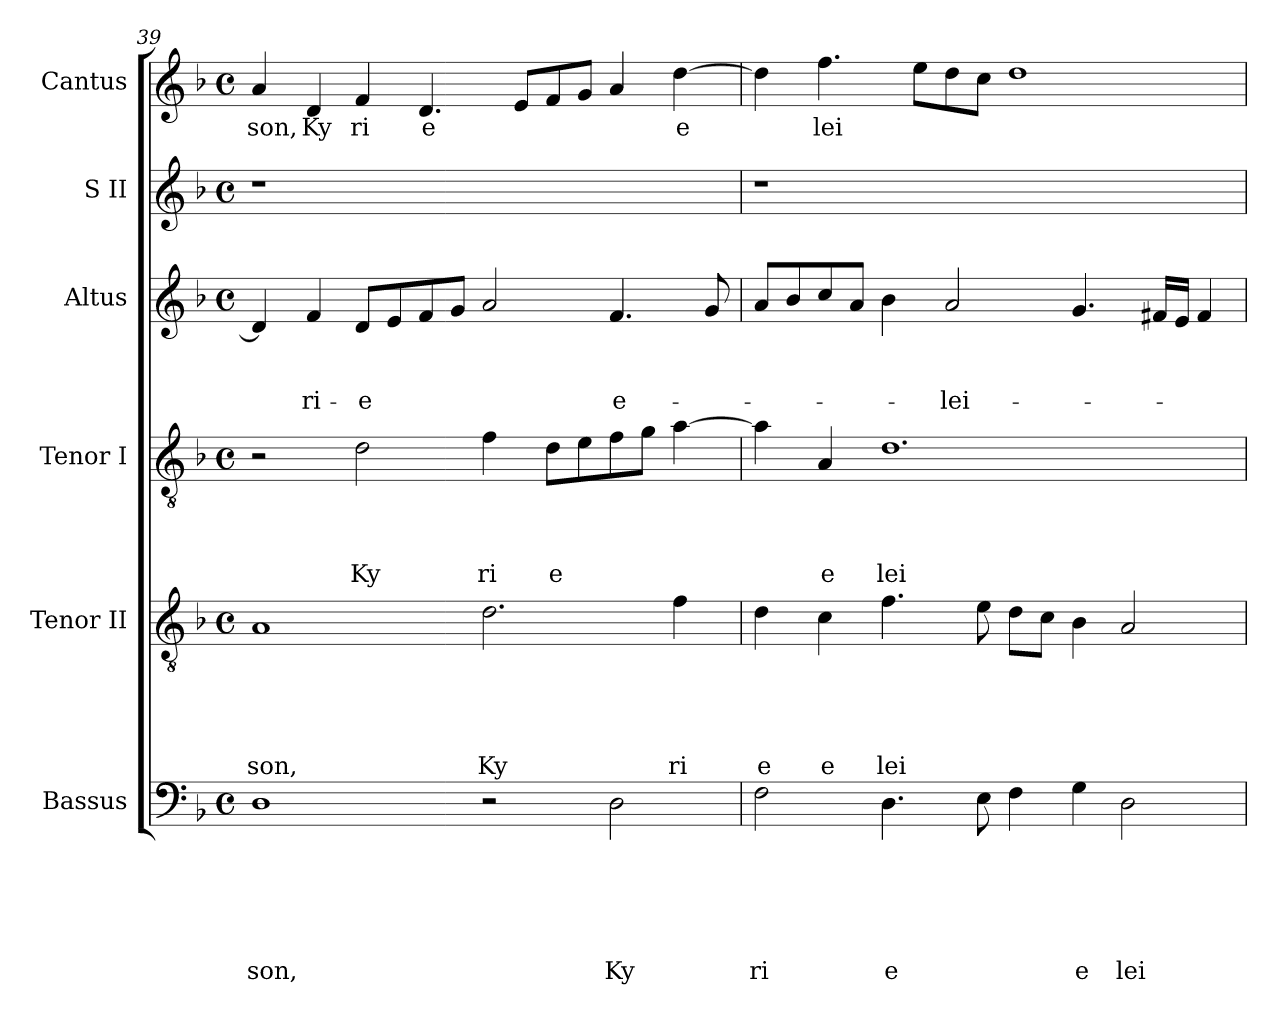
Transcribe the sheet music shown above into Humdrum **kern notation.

**kern	**text	**text	**text	**text	**text	**text	**kern	**text	**text	**text	**text	**text	**kern	**text	**text	**text	**text	**kern	**text	**text	**text	**kern	**kern	**text
*part6	*part6	*part6	*part6	*part6	*part6	*part6	*part5	*part5	*part5	*part5	*part5	*part5	*part4	*part4	*part4	*part4	*part4	*part3	*part3	*part3	*part3	*part2	*part1	*part1
*staff6	*staff6	*staff6	*staff6	*staff6	*staff6	*staff6	*staff5	*staff5	*staff5	*staff5	*staff5	*staff5	*staff4	*staff4	*staff4	*staff4	*staff4	*staff3	*staff3	*staff3	*staff3	*staff2	*staff1	*staff1
*I"Bassus	*	*	*	*	*	*	*I"Tenor II	*	*	*	*	*	*I"Tenor I	*	*	*	*	*I"Altus	*	*	*	*I"S II	*I"Cantus	*
*I'B	*	*	*	*	*	*	*I'T II	*	*	*	*	*	*I'T I	*	*	*	*	*I'A	*	*	*	*	*	*
*clefF4	*	*	*	*	*	*	*clefGv2	*	*	*	*	*	*clefGv2	*	*	*	*	*clefG2	*	*	*	*clefG2	*clefG2	*
*k[b-]	*	*	*	*	*	*	*k[b-]	*	*	*	*	*	*k[b-]	*	*	*	*	*k[b-]	*	*	*	*k[b-]	*k[b-]	*
*F:	*	*	*	*	*	*	*F:	*	*	*	*	*	*F:	*	*	*	*	*F:	*	*	*	*F:	*F:	*
*M4/4	*	*	*	*	*	*	*M4/4	*	*	*	*	*	*M4/4	*	*	*	*	*M4/4	*	*	*	*M4/4	*M4/4	*
*met(c)	*	*	*	*	*	*	*met(c)	*	*	*	*	*	*met(c)	*	*	*	*	*met(c)	*	*	*	*met(c)	*met(c)	*
=39	=39	=39	=39	=39	=39	=39	=39	=39	=39	=39	=39	=39	=39	=39	=39	=39	=39	=39	=39	=39	=39	=39	=39	=39
!	!	!	!	!	!	!LO:LY:b	!	!	!	!	!	!LO:LY:b	!	!	!	!	!	!	!	!	!	!	!	!LO:LY:b
1D	.	.	.	.	.	son,	1A	.	.	.	.	son,	2r	.	.	.	.	4d/]	.	.	.	1r	4a/	son,
!	!	!	!	!	!	!	!	!	!	!	!	!	!	!	!	!	!	!	!	!	!LO:LY:b	!	!	!LO:LY:b
.	.	.	.	.	.	.	.	.	.	.	.	.	.	.	.	.	.	4f/	.	.	-ri-	.	4d/	Ky
!	!	!	!	!	!	!	!	!	!	!	!	!	!	!	!	!	!LO:LY:b	!	!	!	!LO:LY:b	!	!	!LO:LY:b
.	.	.	.	.	.	.	.	.	.	.	.	.	2d\	.	.	.	Ky	8d/L	.	.	-e	.	4f/	ri
.	.	.	.	.	.	.	.	.	.	.	.	.	.	.	.	.	.	8e/	.	.	.	.	.	.
!	!	!	!	!	!	!	!	!	!	!	!	!	!	!	!	!	!	!	!	!	!	!	!	!LO:LY:b
.	.	.	.	.	.	.	.	.	.	.	.	.	.	.	.	.	.	8f/	.	.	.	.	4.d/	e
.	.	.	.	.	.	.	.	.	.	.	.	.	.	.	.	.	.	8g/J	.	.	.	.	.	.
!	!	!	!	!	!	!	!	!	!	!	!	!LO:LY:b	!	!	!	!	!LO:LY:b	!	!	!	!	!	!	!
2r	.	.	.	.	.	.	2.d\	.	.	.	.	Ky	4f\	.	.	.	ri	2a/	.	.	.	1ryy	.	.
.	.	.	.	.	.	.	.	.	.	.	.	.	.	.	.	.	.	.	.	.	.	.	8e/L	.
!	!	!	!	!	!	!	!	!	!	!	!	!	!	!	!	!	!LO:LY:b	!	!	!	!	!	!	!
.	.	.	.	.	.	.	.	.	.	.	.	.	8d\L	.	.	.	e	.	.	.	.	.	8f/	.
.	.	.	.	.	.	.	.	.	.	.	.	.	8e\	.	.	.	.	.	.	.	.	.	8g/J	.
!	!	!	!	!	!	!LO:LY:b	!	!	!	!	!	!	!	!	!	!	!	!	!	!	!LO:LY:b	!	!	!
2D\	.	.	.	.	.	Ky	.	.	.	.	.	.	8f\	.	.	.	.	4.f/	.	.	e-	.	4a/	.
.	.	.	.	.	.	.	.	.	.	.	.	.	8g\J	.	.	.	.	.	.	.	.	.	.	.
!	!	!	!	!	!	!	!	!	!	!	!	!LO:LY:b	!	!	!	!	!	!	!	!	!	!	!	!LO:LY:b
.	.	.	.	.	.	.	4f\	.	.	.	.	ri	[>4a\	.	.	.	.	.	.	.	.	.	[>4dd\	e
.	.	.	.	.	.	.	.	.	.	.	.	.	.	.	.	.	.	8g/	.	.	.	.	.	.
=40	=40	=40	=40	=40	=40	=40	=40	=40	=40	=40	=40	=40	=40	=40	=40	=40	=40	=40	=40	=40	=40	=40	=40	=40
!	!	!	!	!	!	!LO:LY:b	!	!	!	!	!	!LO:LY:b	!	!	!	!	!	!	!	!	!	!	!	!
2F\	.	.	.	.	.	ri	4d\	.	.	.	.	e	4a\]	.	.	.	.	8a/L	.	.	.	1r	4dd\]	.
.	.	.	.	.	.	.	.	.	.	.	.	.	.	.	.	.	.	8b-/	.	.	.	.	.	.
!	!	!	!	!	!	!	!	!	!	!	!	!LO:LY:b	!	!	!	!	!LO:LY:b	!	!	!	!	!	!	!LO:LY:b
.	.	.	.	.	.	.	4c\	.	.	.	.	e	4A/	.	.	.	e	8cc/	.	.	.	.	4.ff\	lei
.	.	.	.	.	.	.	.	.	.	.	.	.	.	.	.	.	.	8a/J	.	.	.	.	.	.
!	!	!	!	!	!	!LO:LY:b	!	!	!	!	!	!LO:LY:b	!	!	!	!	!LO:LY:b	!	!	!	!	!	!	!
4.D\	.	.	.	.	.	e	4.f\	.	.	.	.	lei	1.d	.	.	.	lei	4b-\	.	.	.	.	.	.
.	.	.	.	.	.	.	.	.	.	.	.	.	.	.	.	.	.	.	.	.	.	.	8ee\L	.
!	!	!	!	!	!	!	!	!	!	!	!	!	!	!	!	!	!	!	!	!	!LO:LY:b	!	!	!
.	.	.	.	.	.	.	.	.	.	.	.	.	.	.	.	.	.	2a/	.	.	-lei-	.	8dd\	.
8E\	.	.	.	.	.	.	8e\	.	.	.	.	.	.	.	.	.	.	.	.	.	.	.	8cc\J	.
4F\	.	.	.	.	.	.	8d\L	.	.	.	.	.	.	.	.	.	.	.	.	.	.	1ryy	1dd	.
.	.	.	.	.	.	.	8c\J	.	.	.	.	.	.	.	.	.	.	.	.	.	.	.	.	.
!	!	!	!	!	!	!LO:LY:b	!	!	!	!	!	!	!	!	!	!	!	!	!	!	!	!	!	!
4G\	.	.	.	.	.	e	4B-\	.	.	.	.	.	.	.	.	.	.	4.g/	.	.	.	.	.	.
!	!	!	!	!	!	!LO:LY:b	!	!	!	!	!	!	!	!	!	!	!	!	!	!	!	!	!	!
2D\	.	.	.	.	.	lei	2A/	.	.	.	.	.	.	.	.	.	.	.	.	.	.	.	.	.
.	.	.	.	.	.	.	.	.	.	.	.	.	.	.	.	.	.	16f#X/LL	.	.	.	.	.	.
.	.	.	.	.	.	.	.	.	.	.	.	.	.	.	.	.	.	16e/JJ	.	.	.	.	.	.
.	.	.	.	.	.	.	.	.	.	.	.	.	.	.	.	.	.	4f#/	.	.	.	.	.	.
=	=	=	=	=	=	=	=	=	=	=	=	=	=	=	=	=	=	=	=	=	=	=	=	=
*-	*-	*-	*-	*-	*-	*-	*-	*-	*-	*-	*-	*-	*-	*-	*-	*-	*-	*-	*-	*-	*-	*-	*-	*-
